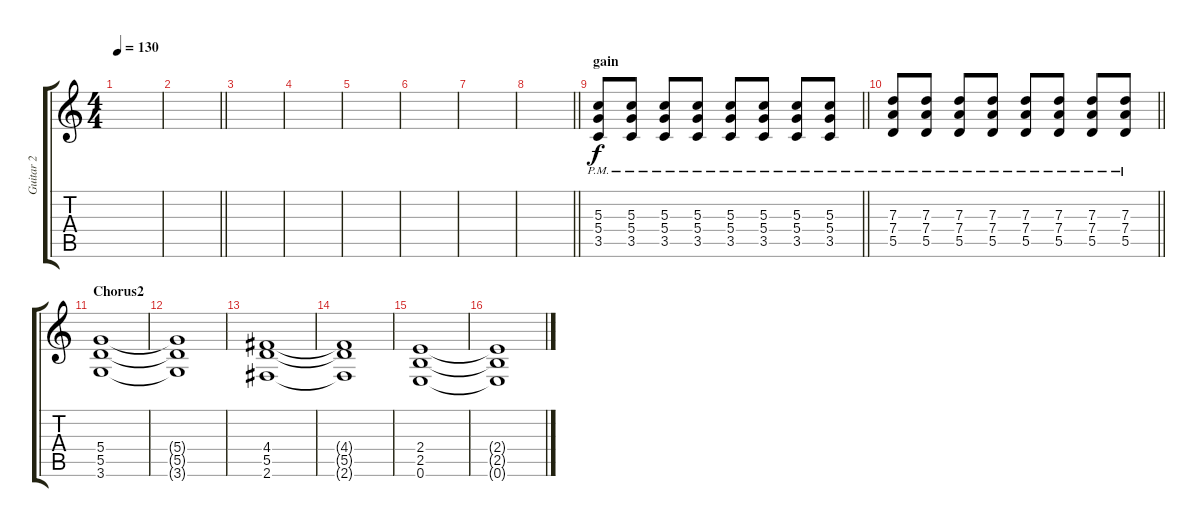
\track ("Guitar 2" "Guitar 2") {instrument distortionguitar}
\staff {score tabs}
\tuning (E4 B3 G3 D3 A2 E2) {hide}
\ts (4 4)
\tempo 130
\clef g2
\ks c
|
\barLineRight lightlight
|
|
|
|
|
|
\barLineRight lightlight
|
\section ("" "gain")
\barLineRight lightlight
(5.3{pm} 5.4{pm} 3.5{pm}).8{volume 13} (5.3{pm} 5.4{pm} 3.5{pm}).8 (5.3{pm} 5.4{pm} 3.5{pm}).8 (5.3{pm} 5.4{pm} 3.5{pm}).8 (5.3{pm} 5.4{pm} 3.5{pm}).8 (5.3{pm} 5.4{pm} 3.5{pm}).8 (5.3{pm} 5.4{pm} 3.5{pm}).8 (5.3{pm} 5.4{pm} 3.5{pm}).8 |
\barLineRight lightlight
(7.3{pm} 7.4{pm} 5.5{pm}).8 (7.3{pm} 7.4{pm} 5.5{pm}).8 (7.3{pm} 7.4{pm} 5.5{pm}).8 (7.3{pm} 7.4{pm} 5.5{pm}).8 (7.3{pm} 7.4{pm} 5.5{pm}).8 (7.3{pm} 7.4{pm} 5.5{pm}).8 (7.3{pm} 7.4{pm} 5.5{pm}).8 (7.3{pm} 7.4{pm} 5.5{pm}).8 |
\section ("" "Chorus2")
(5.4 5.5 3.6).1 |
(5.4{t} 5.5{t} 3.6{t}).1 |
(4.4 5.5 2.6).1 |
(4.4{t} 5.5{t} 2.6{t}).1 |
(2.4 2.5 0.6).1 |
(2.4{t} 2.5{t} 0.6{t}).1
